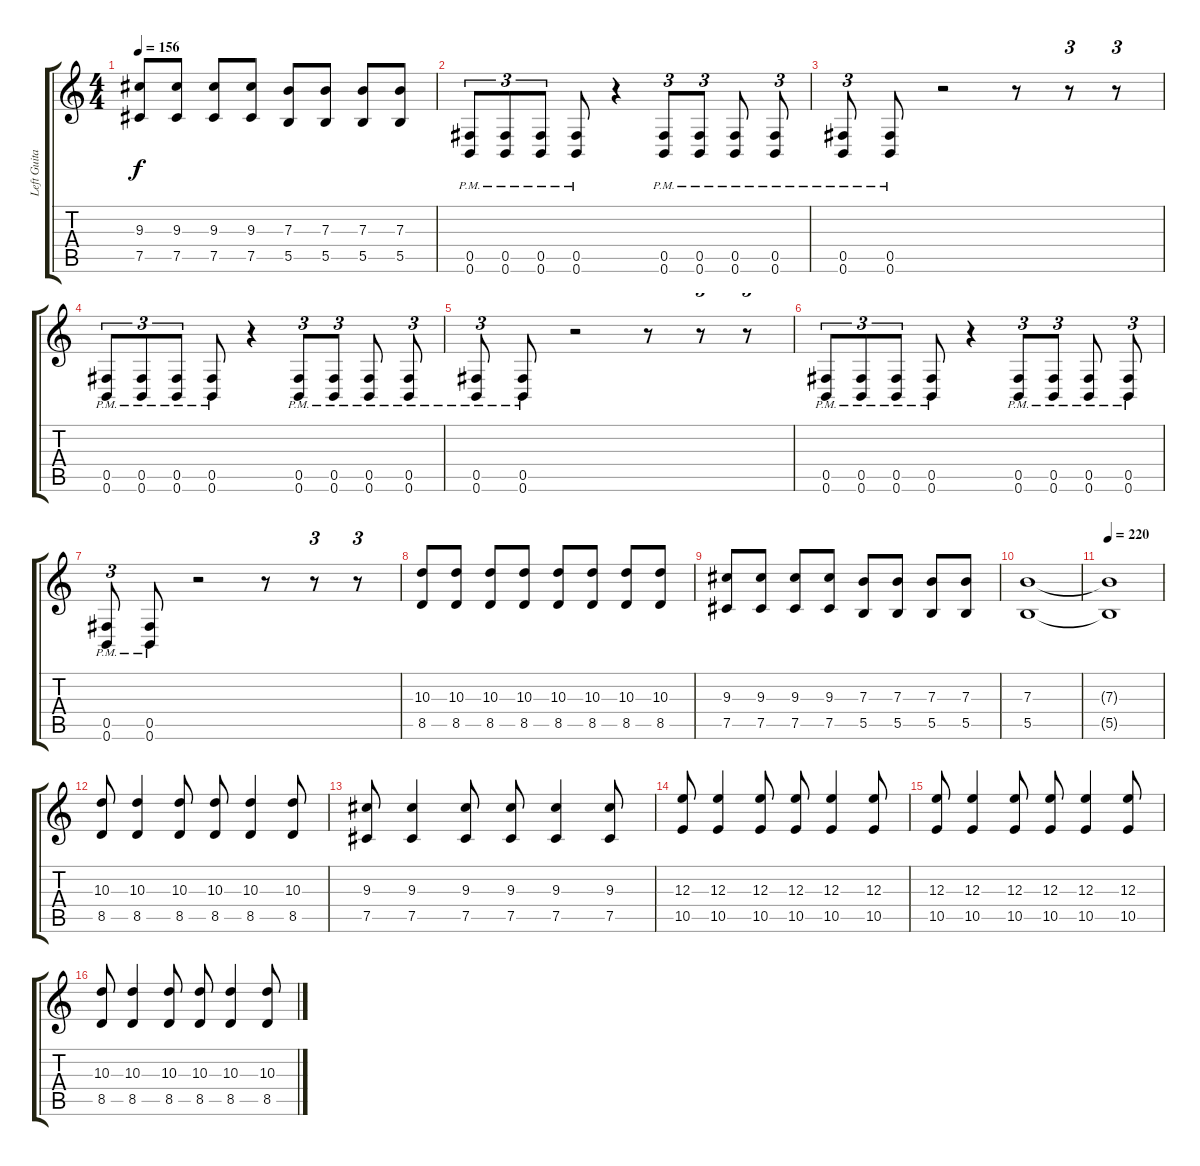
\track ("Left Guitar" "Left Guita") {instrument distortionguitar}
\staff {score tabs}
\tuning (Db4 Ab3 E3 B2 Gb2 B1) {hide}
\ts (4 4)
\tempo 156
\clef g2
\ks c
(9.3 7.5).8{dy f} (9.3 7.5).8 (9.3 7.5).8 (9.3 7.5).8 (7.3 5.5).8 (7.3 5.5).8 (7.3 5.5).8 (7.3 5.5).8 |
(0.5{pm} 0.6{pm}).8{tu (3 2)} (0.5{pm} 0.6{pm}).8{tu (3 2)} (0.5{pm} 0.6{pm}).8{tu (3 2)} (0.5{pm} 0.6{pm}).8 r.4 (0.5{pm} 0.6{pm}).8{tu (3 2)} (0.5{pm} 0.6{pm}).8{tu (3 2)} (0.5{pm} 0.6{pm}).8 (0.5{pm} 0.6{pm}).8{tu (3 2)} |
(0.5{pm} 0.6{pm}).8{tu (3 2)} (0.5{pm} 0.6{pm}).8 r.2 r.8 r.8{tu (3 2)} r.8{tu (3 2)} |
(0.5{pm} 0.6{pm}).8{tu (3 2)} (0.5{pm} 0.6{pm}).8{tu (3 2)} (0.5{pm} 0.6{pm}).8{tu (3 2)} (0.5{pm} 0.6{pm}).8 r.4 (0.5{pm} 0.6{pm}).8{tu (3 2)} (0.5{pm} 0.6{pm}).8{tu (3 2)} (0.5{pm} 0.6{pm}).8 (0.5{pm} 0.6{pm}).8{tu (3 2)} |
(0.5{pm} 0.6{pm}).8{tu (3 2)} (0.5{pm} 0.6{pm}).8 r.2 r.8 r.8{tu (3 2)} r.8{tu (3 2)} |
(0.5{pm} 0.6{pm}).8{tu (3 2)} (0.5{pm} 0.6{pm}).8{tu (3 2)} (0.5{pm} 0.6{pm}).8{tu (3 2)} (0.5{pm} 0.6{pm}).8 r.4 (0.5{pm} 0.6{pm}).8{tu (3 2)} (0.5{pm} 0.6{pm}).8{tu (3 2)} (0.5{pm} 0.6{pm}).8 (0.5{pm} 0.6{pm}).8{tu (3 2)} |
(0.5{pm} 0.6{pm}).8{tu (3 2)} (0.5{pm} 0.6{pm}).8 r.2 r.8 r.8{tu (3 2)} r.8{tu (3 2)} |
(10.3 8.5).8 (10.3 8.5).8 (10.3 8.5).8 (10.3 8.5).8 (10.3 8.5).8 (10.3 8.5).8 (10.3 8.5).8 (10.3 8.5).8 |
(9.3 7.5).8 (9.3 7.5).8 (9.3 7.5).8 (9.3 7.5).8 (7.3 5.5).8 (7.3 5.5).8 (7.3 5.5).8 (7.3 5.5).8 |
(7.3 5.5).1 |
\tempo 220
(7.3{t} 5.5{t}).1 |
(10.3 8.5).8 (10.3 8.5).4 (10.3 8.5).8 (10.3 8.5).8 (10.3 8.5).4 (10.3 8.5).8 |
(9.3 7.5).8 (9.3 7.5).4 (9.3 7.5).8 (9.3 7.5).8 (9.3 7.5).4 (9.3 7.5).8 |
(12.3 10.5).8 (12.3 10.5).4 (12.3 10.5).8 (12.3 10.5).8 (12.3 10.5).4 (12.3 10.5).8 |
(12.3 10.5).8 (12.3 10.5).4 (12.3 10.5).8 (12.3 10.5).8 (12.3 10.5).4 (12.3 10.5).8 |
(10.3 8.5).8 (10.3 8.5).4 (10.3 8.5).8 (10.3 8.5).8 (10.3 8.5).4 (10.3 8.5).8
